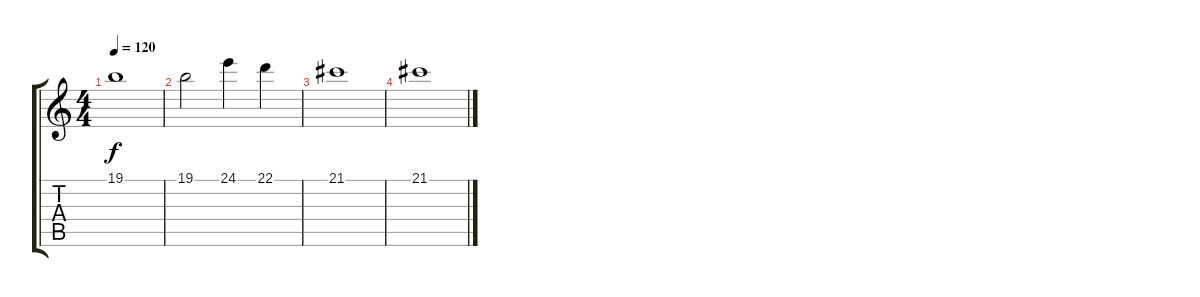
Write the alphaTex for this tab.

\track "" {instrument tremolostrings}
\staff {score tabs}
\tuning (E4 B3 G3 D3 A2 E2) {hide}
\ts (4 4)
\tempo 120
\clef g2
\ks c
19.1.1{dy f} |
19.1.2 24.1.4 22.1.4 |
21.1.1 |
21.1.1
